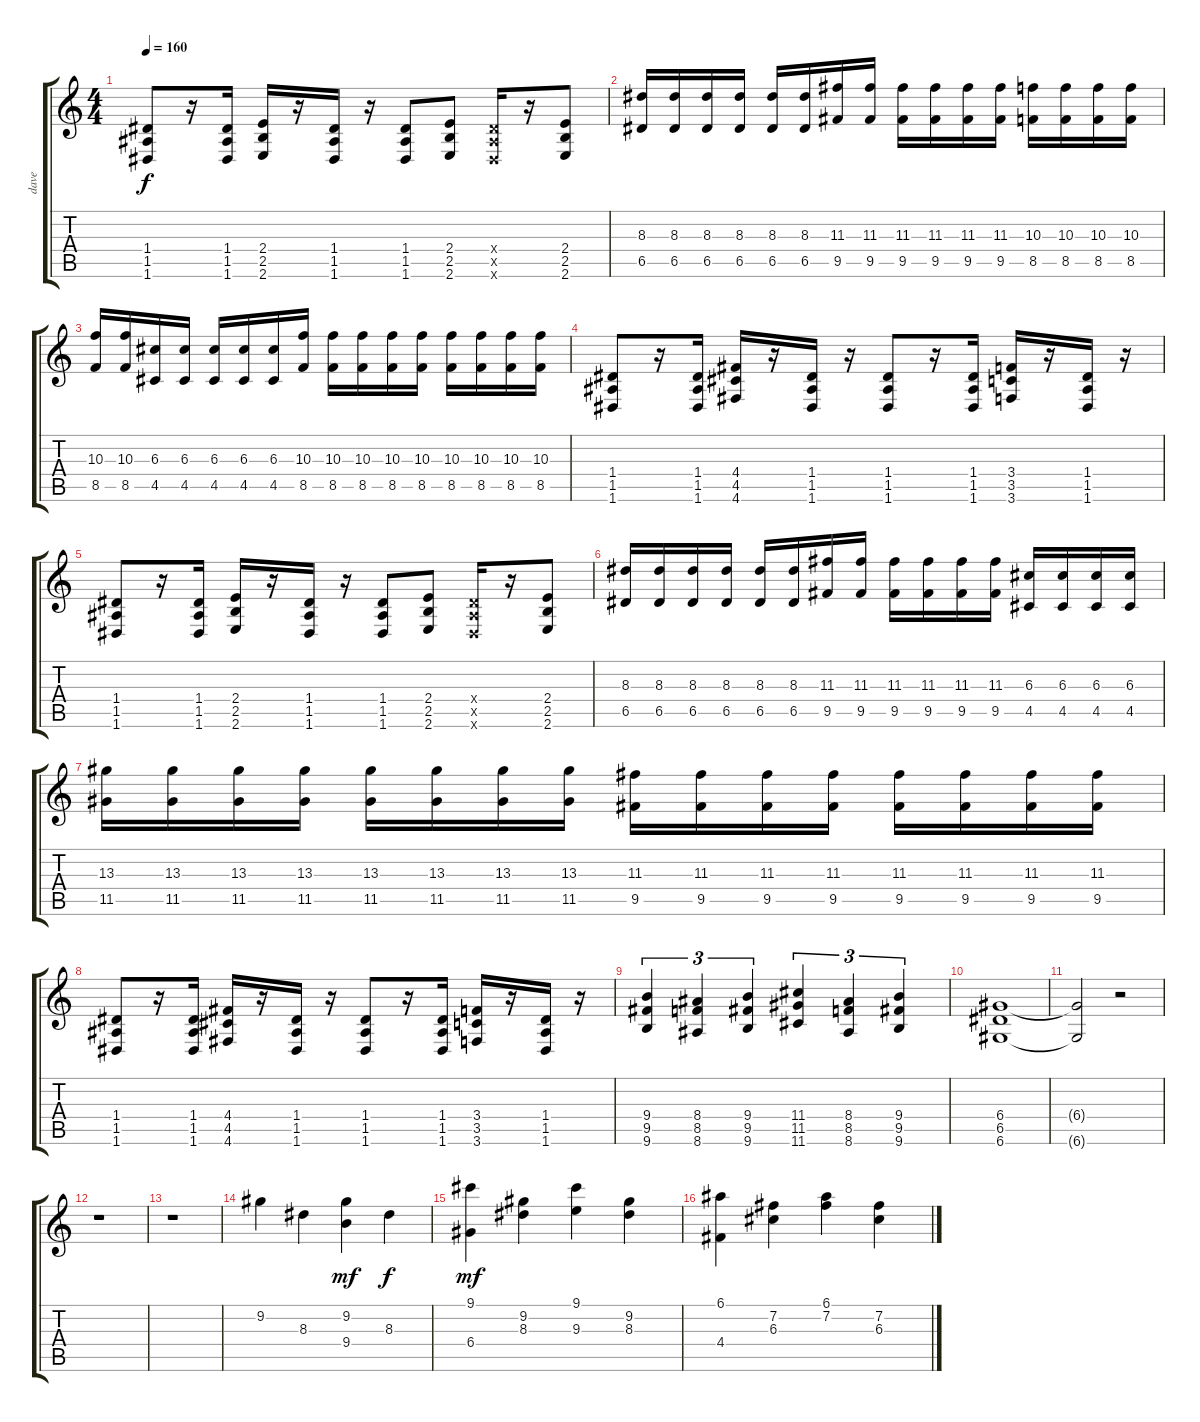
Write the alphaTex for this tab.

\track ("dave" "dave") {instrument distortionguitar}
\staff {score tabs}
\tuning (E4 B3 G3 D3 A2 D2) {hide}
\ts (4 4)
\tempo 160
\clef g2
\ks c
(1.4 1.5 1.6).8{dy f} r.16 (1.4 1.5 1.6).16 (2.4 2.5 2.6).16 r.16 (1.4 1.5 1.6).16 r.16 (1.4 1.5 1.6).8 (2.4 2.5 2.6).8 (1.4{x} 1.5{x} 1.6{x}).16 r.16 (2.4 2.5 2.6).8 |
(8.3 6.5).16 (8.3 6.5).16 (8.3 6.5).16 (8.3 6.5).16 (8.3 6.5).16 (8.3 6.5).16 (11.3 9.5).16 (11.3 9.5).16 (11.3 9.5).16 (11.3 9.5).16 (11.3 9.5).16 (11.3 9.5).16 (10.3 8.5).16 (10.3 8.5).16 (10.3 8.5).16 (10.3 8.5).16 |
(10.3 8.5).16 (10.3 8.5).16 (6.3 4.5).16 (6.3 4.5).16 (6.3 4.5).16 (6.3 4.5).16 (6.3 4.5).16 (10.3 8.5).16 (10.3 8.5).16 (10.3 8.5).16 (10.3 8.5).16 (10.3 8.5).16 (10.3 8.5).16 (10.3 8.5).16 (10.3 8.5).16 (10.3 8.5).16 |
(1.4 1.5 1.6).8 r.16 (1.4 1.5 1.6).16 (4.4 4.5 4.6).16 r.16 (1.4 1.5 1.6).16 r.16 (1.4 1.5 1.6).8 r.16 (1.4 1.5 1.6).16 (3.4 3.5 3.6).16 r.16 (1.4 1.5 1.6).16 r.16 |
(1.4 1.5 1.6).8 r.16 (1.4 1.5 1.6).16 (2.4 2.5 2.6).16 r.16 (1.4 1.5 1.6).16 r.16 (1.4 1.5 1.6).8 (2.4 2.5 2.6).8 (1.4{x} 1.5{x} 1.6{x}).16 r.16 (2.4 2.5 2.6).8 |
(8.3 6.5).16 (8.3 6.5).16 (8.3 6.5).16 (8.3 6.5).16 (8.3 6.5).16 (8.3 6.5).16 (11.3 9.5).16 (11.3 9.5).16 (11.3 9.5).16 (11.3 9.5).16 (11.3 9.5).16 (11.3 9.5).16 (6.3 4.5).16 (6.3 4.5).16 (6.3 4.5).16 (6.3 4.5).16 |
(13.3 11.5).16 (13.3 11.5).16 (13.3 11.5).16 (13.3 11.5).16 (13.3 11.5).16 (13.3 11.5).16 (13.3 11.5).16 (13.3 11.5).16 (11.3 9.5).16 (11.3 9.5).16 (11.3 9.5).16 (11.3 9.5).16 (11.3 9.5).16 (11.3 9.5).16 (11.3 9.5).16 (11.3 9.5).16 |
(1.4 1.5 1.6).8 r.16 (1.4 1.5 1.6).16 (4.4 4.5 4.6).16 r.16 (1.4 1.5 1.6).16 r.16 (1.4 1.5 1.6).8 r.16 (1.4 1.5 1.6).16 (3.4 3.5 3.6).16 r.16 (1.4 1.5 1.6).16 r.16 |
(9.4 9.5 9.6).4{tu (3 2)} (8.4 8.5 8.6).4{tu (3 2)} (9.4 9.5 9.6).4{tu (3 2)} (11.4 11.5 11.6).4{tu (3 2)} (8.4 8.5 8.6).4{tu (3 2)} (9.4 9.5 9.6).4{tu (3 2)} |
(6.4 6.5 6.6).1{volume 0} |
(6.4{t} 6.6{t}).2 r.2 |
r.1 |
r.1 |
9.2.4{volume 11} 8.3.4 (9.2 9.4).4{dy mf} 8.3.4{dy f} |
(9.1 6.4).4{dy mf} (9.2 8.3).4 (9.1 9.3).4 (9.2 8.3).4 |
(6.1 4.4).4 (7.2 6.3).4 (6.1 7.2).4 (7.2 6.3).4
